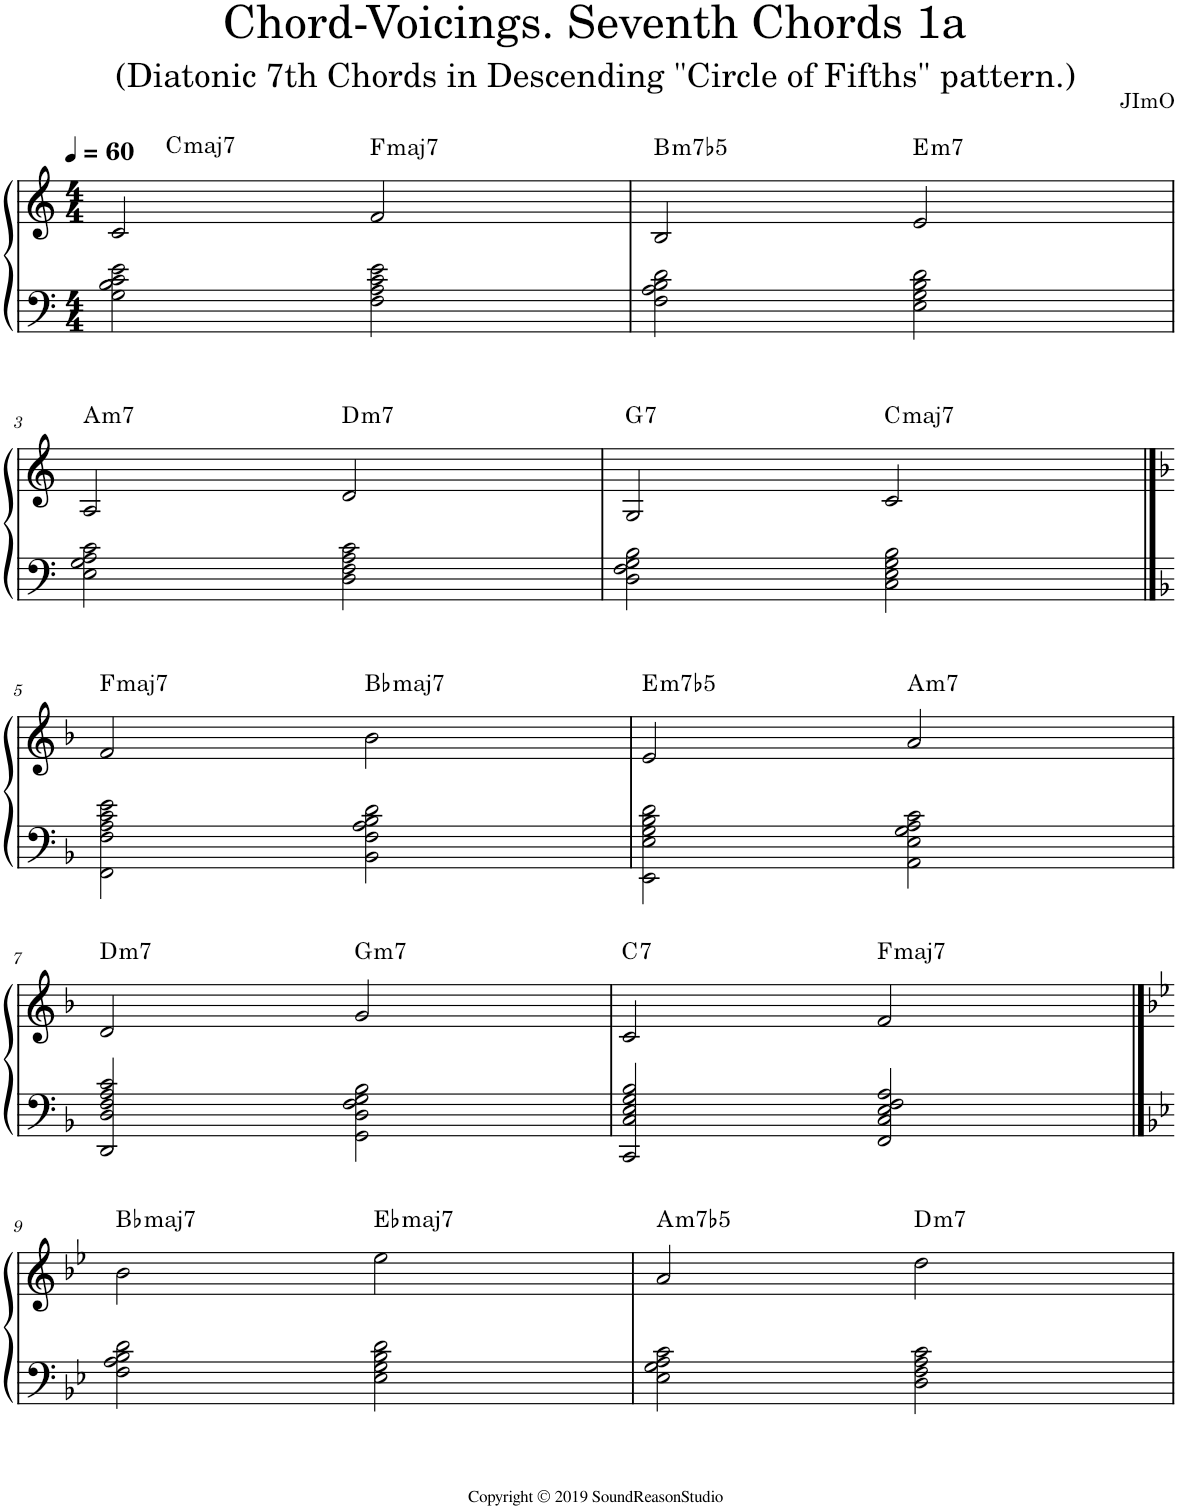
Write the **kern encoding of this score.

**kern	**kern	**harte
*part1	*part1	*part1
*staff2	*staff1	*
*I"Piano	*	*
*I'Pno.	*	*
*clefF4	*clefG2	*
*k[]	*k[]	*
*M4/4	*M4/4	*
*MM60	*MM60	*
=1	=1	=1
!	!	!LO:H:kt=maj7
2G\ 2B\ 2c\ 2e\	2c/	C:maj7
!	!	!LO:H:kt=maj7
2F\ 2A\ 2c\ 2e\	2f/	F:maj7
=2	=2	=2
!	!	!LO:H:kt=m7b5
2F\ 2A\ 2B\ 2d\	2B/	B:hdim7
!	!	!LO:H:kt=m7
2E\ 2G\ 2B\ 2d\	2e/	E:min7
!!LO:LB:g=z
=3	=3	=3
!	!	!LO:H:kt=m7
2E\ 2G\ 2A\ 2c\	2A/	A:min7
!	!	!LO:H:kt=m7
2D\ 2F\ 2A\ 2c\	2d/	D:min7
=4	=4	=4
!	!	!LO:H:kt=7
2D\ 2F\ 2G\ 2B\	2G/	G:7
!	!	!LO:H:kt=maj7
2C\ 2E\ 2G\ 2B\	2c/	C:maj7
!!LO:LB:g=z
==5	==5	==5
*k[b-]	*k[b-]	*
!	!	!LO:H:kt=maj7
2FF\ 2F\ 2A\ 2c\ 2e\	2f/	F:maj7
!	!	!LO:H:kt=maj7
2BB-\ 2F\ 2A\ 2B-\ 2d\	2b-\	Bb:maj7
=6	=6	=6
!	!	!LO:H:kt=m7b5
2EE\ 2E\ 2G\ 2B-\ 2d\	2e/	E:hdim7
!	!	!LO:H:kt=m7
2AA\ 2E\ 2G\ 2A\ 2c\	2a/	A:min7
!!LO:LB:g=z
=7	=7	=7
!	!	!LO:H:kt=m7
2DD/ 2D/ 2F/ 2A/ 2c/	2d/	D:min7
!	!	!LO:H:kt=m7
2GG\ 2D\ 2F\ 2G\ 2B-\	2g/	G:min7
=8	=8	=8
!	!	!LO:H:kt=7
2CC/ 2C/ 2E/ 2G/ 2B-/	2c/	C:7
!	!	!LO:H:kt=maj7
2FF/ 2C/ 2E/ 2F/ 2A/	2f/	F:maj7
!!LO:LB:g=z
==9	==9	==9
*k[b-e-]	*k[b-e-]	*
!	!	!LO:H:kt=maj7
2F\ 2A\ 2B-\ 2d\	2b-\	Bb:maj7
!	!	!LO:H:kt=maj7
2E-\ 2G\ 2B-\ 2d\	2ee-\	Eb:maj7
=10	=10	=10
!	!	!LO:H:kt=m7b5
2E-\ 2G\ 2A\ 2c\	2a/	A:hdim7
!	!	!LO:H:kt=m7
2D\ 2F\ 2A\ 2c\	2dd\	D:min7
=	=	=
*-	*-	*-
